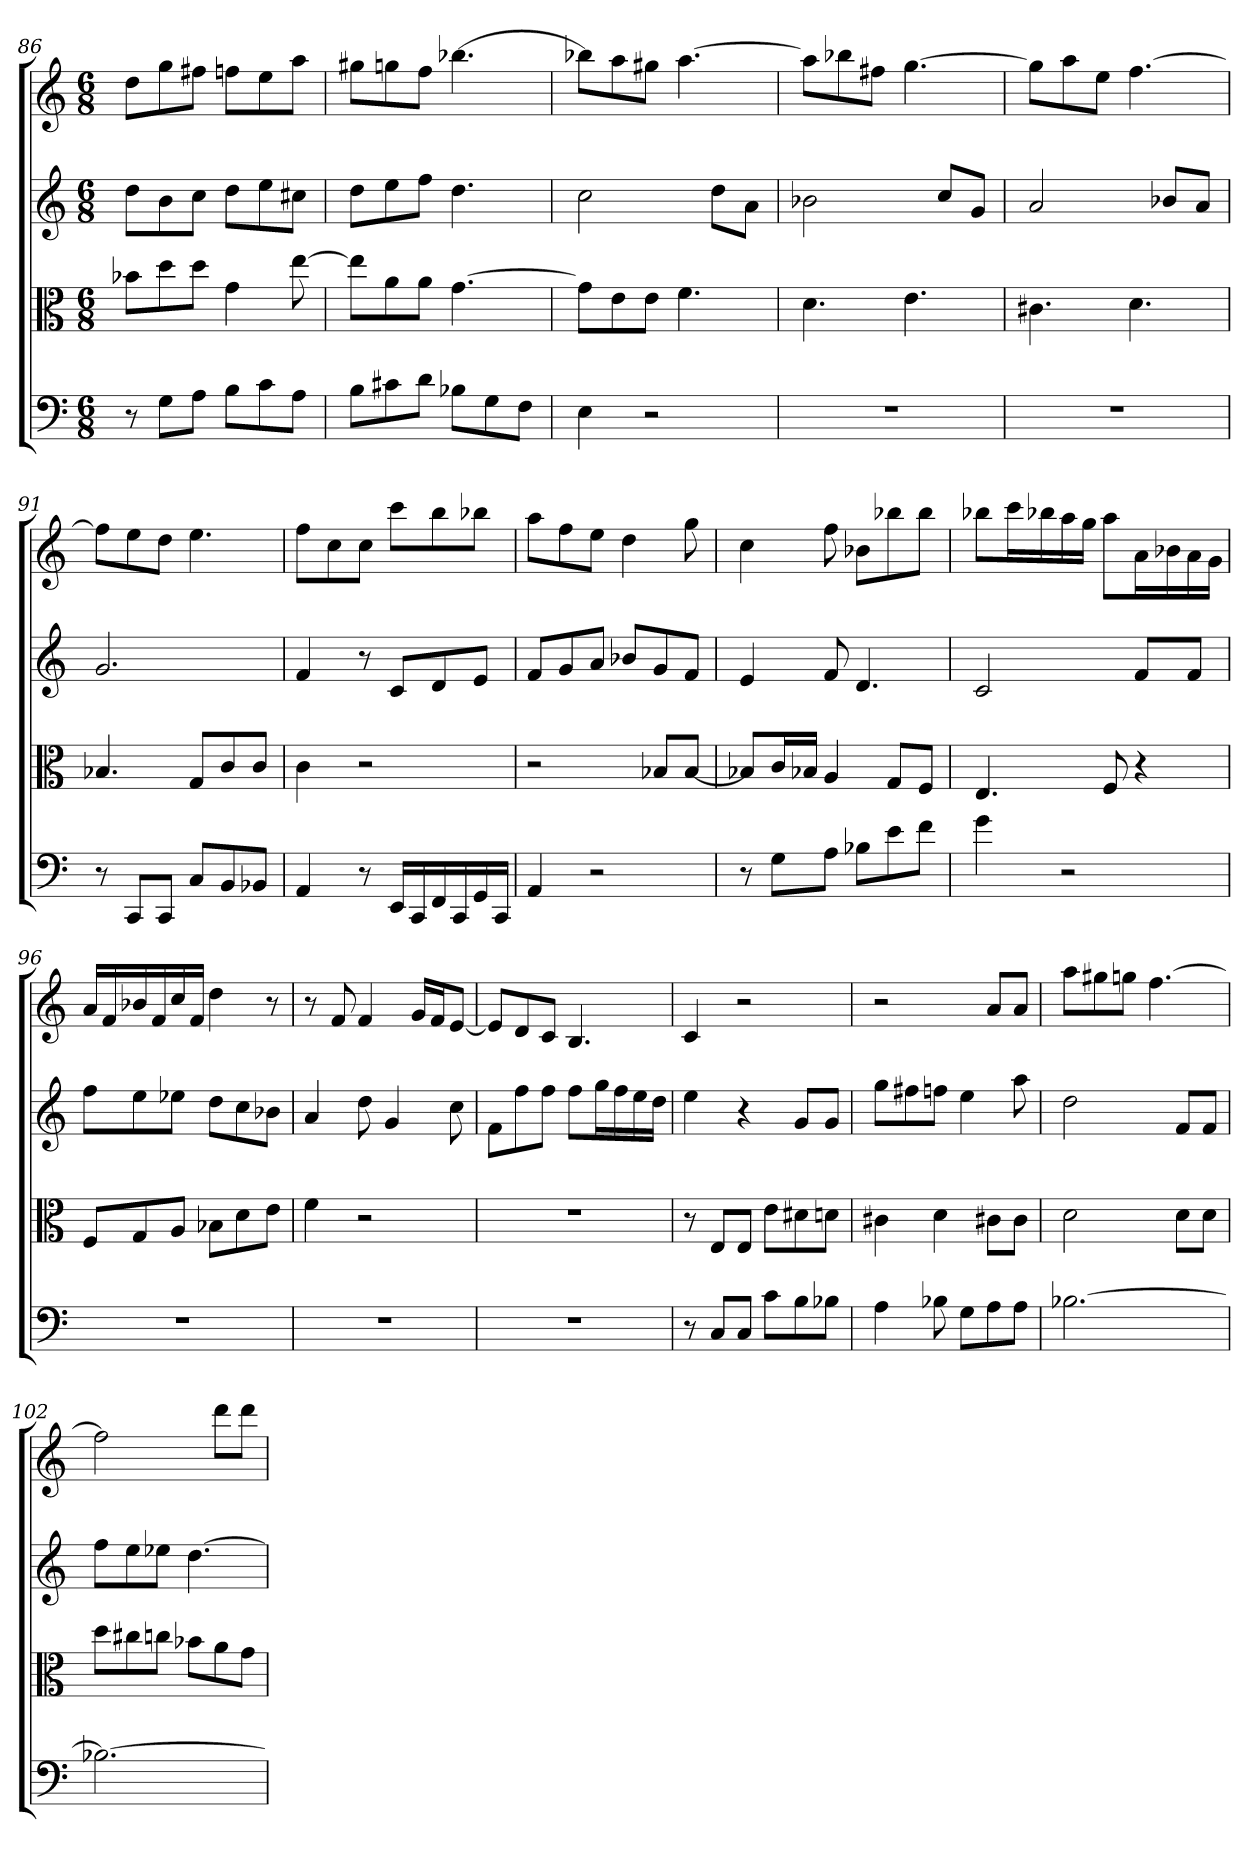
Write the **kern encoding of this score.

**kern	**kern	**kern	**kern
*part4	*part3	*part2	*part1
*staff4	*staff3	*staff2	*staff1
*clefF4	*clefC3	*clefG2	*clefG2
*k[]	*k[]	*k[]	*k[]
*M6/8	*M6/8	*M6/8	*M6/8
=86	=86	=86	=86
8r	8b-XL	8ddL	8ddL
8GL	8dd	8b	8gg
8AJ	8ddJ	8ccJ	8ff#XJ
8BL	4g	8ddL	8ffnL
8c	.	8ee	8ee
8AJ	[8ee	8cc#XJ	8aaJ
=87	=87	=87	=87
8BL	8eeL]	8ddL	8gg#XL
8c#X	8a	8ee	8ggn
8dJ	8aJ	8ffJ	8ffJ
8B-XL	[4.g	4.dd	[4.bb-X
8G	.	.	.
8FJ	.	.	.
=88	=88	=88	=88
4E	8gL]	2cc	8bb-XL]
.	8e	.	8aa
2r	8eJ	.	8gg#XJ
.	4.f	.	[4.aa
.	.	8ddL	.
.	.	8aJ	.
=89	=89	=89	=89
2.r	4.d	2b-X	8aaL]
.	.	.	8bb-X
.	.	.	8ff#XJ
.	4.e	.	[4.gg
.	.	8ccL	.
.	.	8gJ	.
=90	=90	=90	=90
2.r	4.c#X	2a	8ggL]
.	.	.	8aa
.	.	.	8eeJ
.	4.d	.	[4.ff
.	.	8b-XL	.
.	.	8aJ	.
=91	=91	=91	=91
8r	4.B-X	2.g	8ffL]
8CCL	.	.	8ee
8CCJ	.	.	8ddJ
8CL	8GL	.	4.ee
8BB	8c	.	.
8BB-XJ	8cJ	.	.
=92	=92	=92	=92
4AA	4c	4f	8ffL
.	.	.	8cc
8r	2r	8r	8ccJ
16EELL	.	8cL	8cccL
16CC	.	.	.
16FF	.	8d	8bb
16CC	.	.	.
16GG	.	8eJ	8bb-XJ
16CCJJ	.	.	.
=93	=93	=93	=93
4AA	2r	8fL	8aaL
.	.	8g	8ff
2r	.	8aJ	8eeJ
.	.	8b-XL	4dd
.	8B-XL	8g	.
.	[8B-J	8fJ	8gg
=94	=94	=94	=94
8r	8B-XL]	4e	4cc
8GL	16cL	.	.
.	16B-XJJ	.	.
8AJ	4A	8f	8ff
8B-XL	.	4.d	8b-XL
8e	8GL	.	8bb-X
8fJ	8FJ	.	8bb-J
=95	=95	=95	=95
4g	4.E	2c	8bb-XL
.	.	.	16cccL
.	.	.	16bb-X
2r	.	.	16aa
.	.	.	16ggJJ
.	8F	.	8aaL
.	4r	8fL	16aL
.	.	.	16b-X
.	.	8fJ	16a
.	.	.	16gJJ
=96	=96	=96	=96
2.r	8FL	8ffL	16aLL
.	.	.	16f
.	8G	8ee	16b-X
.	.	.	16f
.	8AJ	8ee-XJ	16cc
.	.	.	16fJJ
.	8B-XL	8ddL	4dd
.	8d	8cc	.
.	8eJ	8b-XJ	8r
=97	=97	=97	=97
2.r	4f	4a	8r
.	.	.	8f
.	2r	8dd	4f
.	.	4g	.
.	.	.	16gLL
.	.	.	16fJ
.	.	8cc	[8eJ
=98	=98	=98	=98
2.r	2.r	8fL	8eL]
.	.	8ff	8d
.	.	8ffJ	8cJ
.	.	8ffL	4.B
.	.	16ggL	.
.	.	16ff	.
.	.	16ee	.
.	.	16ddJJ	.
=99	=99	=99	=99
8r	8r	4ee	4c
8CL	8EL	.	.
8CJ	8EJ	4r	2r
8cL	8eL	.	.
8B	8d#X	8gL	.
8B-XJ	8dnJ	8gJ	.
=100	=100	=100	=100
4A	4c#X	8ggL	2r
.	.	8ff#X	.
8B-X	4d	8ffnJ	.
8GL	.	4ee	.
8A	8c#XL	.	8aL
8AJ	8c#J	8aa	8aJ
=101	=101	=101	=101
[2.B-X	2d	2dd	8aaL
.	.	.	8gg#X
.	.	.	8ggnJ
.	.	.	[4.ff
.	8dL	8fL	.
.	8dJ	8fJ	.
=102	=102	=102	=102
2.B-X_	8ddL	8ffL	2ff]
.	8cc#X	8ee	.
.	8ccnJ	8ee-XJ	.
.	8b-XL	[4.dd	.
.	8a	.	8dddL
.	8gJ	.	8dddJ
=	=	=	=
*-	*-	*-	*-
